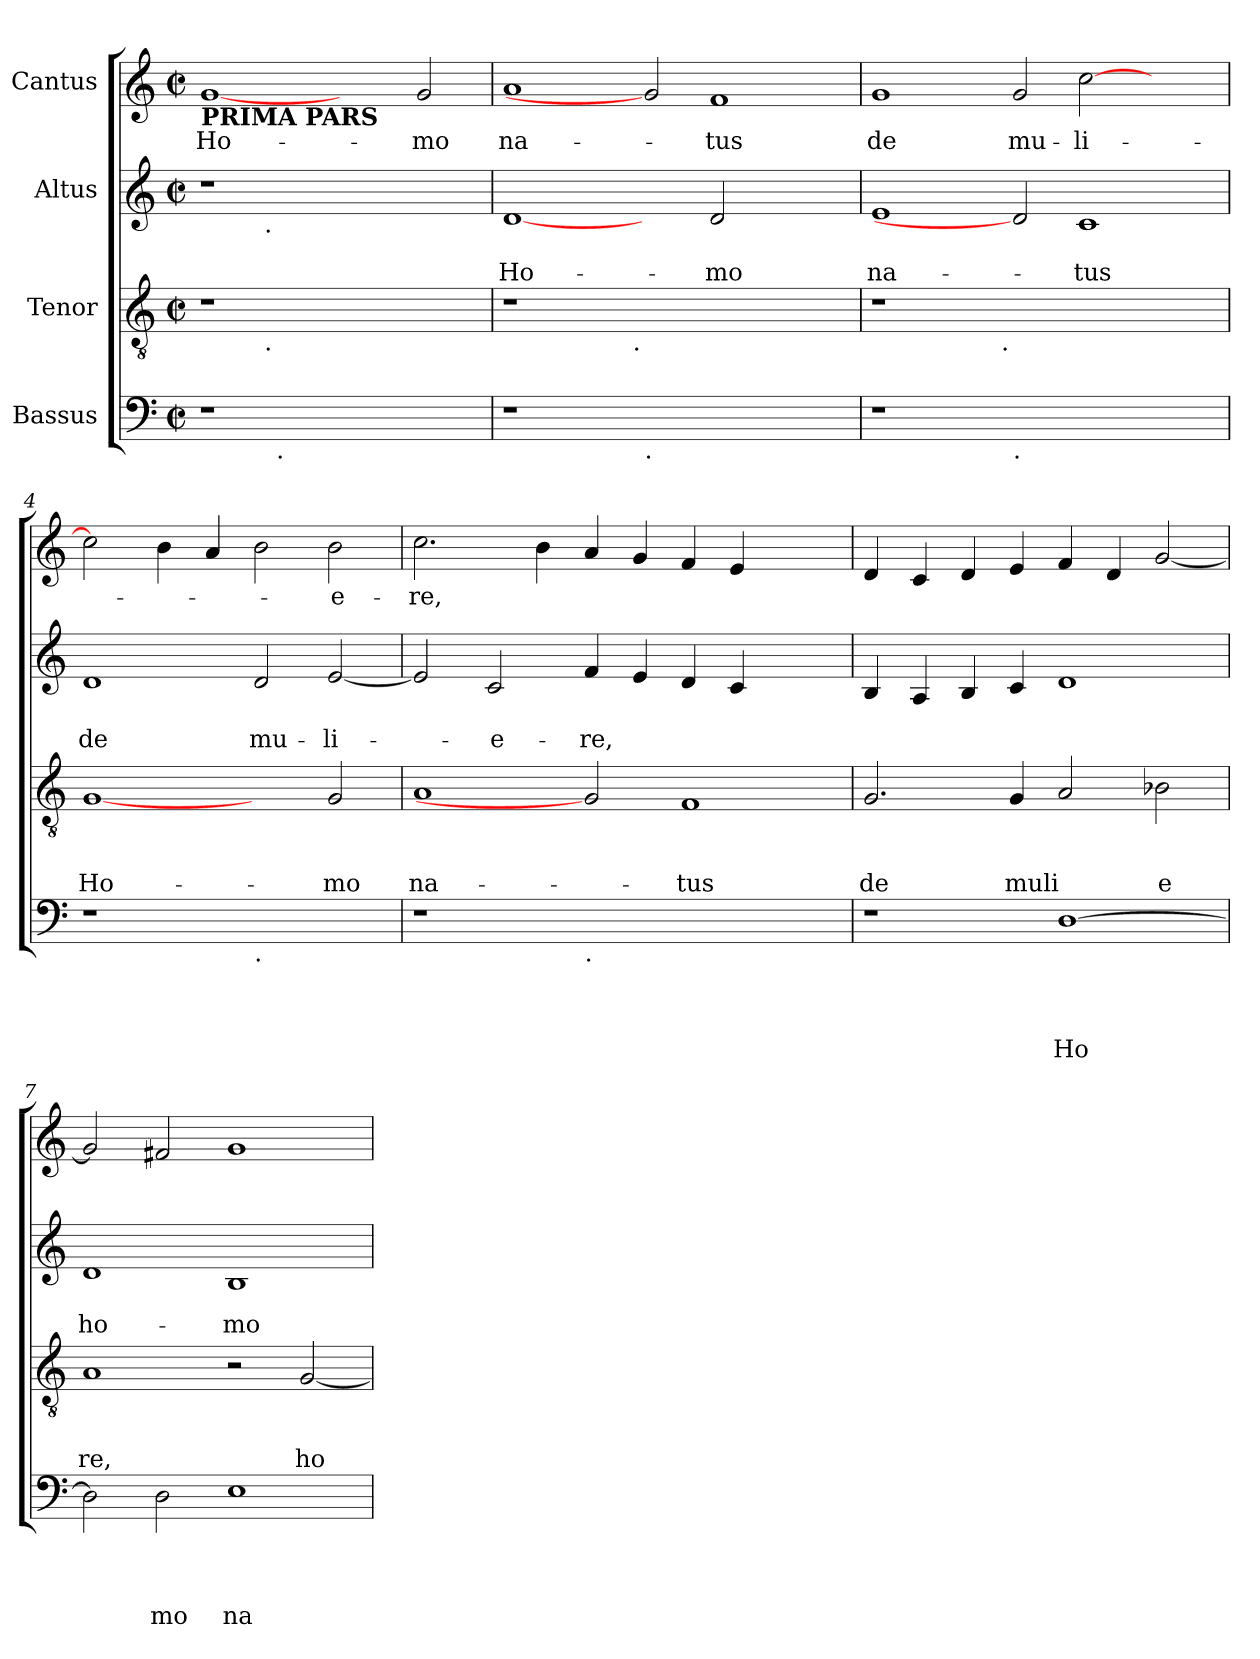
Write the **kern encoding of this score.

**kern	**text	**text	**text	**text	**kern	**text	**text	**text	**kern	**text	**text	**kern	**text
*part4	*part4	*part4	*part4	*part4	*part3	*part3	*part3	*part3	*part2	*part2	*part2	*part1	*part1
*staff4	*staff4	*staff4	*staff4	*staff4	*staff3	*staff3	*staff3	*staff3	*staff2	*staff2	*staff2	*staff1	*staff1
*I"Bassus	*	*	*	*	*I"Tenor	*	*	*	*I"Altus	*	*	*I"Cantus	*
*clefF4	*	*	*	*	*clefGv2	*	*	*	*clefG2	*	*	*clefG2	*
*k[]	*	*	*	*	*k[]	*	*	*	*k[]	*	*	*k[]	*
*C:	*	*	*	*	*C:	*	*	*	*C:	*	*	*C:	*
*M2/2	*	*	*	*	*M2/2	*	*	*	*M2/2	*	*	*M2/2	*
*met(c|)	*	*	*	*	*met(c|)	*	*	*	*met(c|)	*	*	*met(c|)	*
=1	=1	=1	=1	=1	=1	=1	=1	=1	=1	=1	=1	=1	=1
!	!	!	!	!	!	!	!	!	!	!	!	!LO:TX:b:B:t=PRIMA PARS	!
!	!	!	!	!	!	!	!	!	!	!	!	!	!LO:LY:b
*^	*	*	*	*	*^	*	*	*	*^	*	*	*	*
1r	2ryy	.	.	.	.	1r	4...ryy	.	.	.	1r	4...ryy	.	.	[1g	Ho-
!	!	!	!	!	!	!	!	!	!	!	!	!LO:TX:b:t=.	!	!	!	!
!	!	!	!	!	!	!	!LO:TX:b:t=.	!	!	!	!	!	!	!	!	!
.	.	.	.	.	.	.	1ryy	.	.	.	.	1ryy	.	.	.	.
!	!LO:TX:b:t=.	!	!	!	!	!	!	!	!	!	!	!	!	!	!	!
.	1.ryy	.	.	.	.	.	.	.	.	.	.	.	.	.	.	.
1ryy	.	.	.	.	.	1ryy	.	.	.	.	1ryy	.	.	.	2ryy	.
.	.	.	.	.	.	.	2ryy	.	.	.	.	2ryy	.	.	.	.
!	!	!	!	!	!	!	!	!	!	!	!	!	!	!	!	!LO:LY:b
.	.	.	.	.	.	.	.	.	.	.	.	.	.	.	2g/	-mo
.	.	.	.	.	.	.	32ryy	.	.	.	.	32ryy	.	.	.	.
=2	=2	=2	=2	=2	=2	=2	=2	=2	=2	=2	=2	=2	=2	=2	=2	=2
!	!	!	!	!	!	!	!	!	!	!	!	!	!	!LO:LY:b	!	!LO:LY:b
*v	*v	*	*	*	*	*	*	*	*	*	*v	*v	*	*	*	*
1r	.	.	.	.	1r	2ryy	.	.	.	[1d	.	Ho-	1a	na-
.	.	.	.	.	.	4...ryy	.	.	.	.	.	.	.	.
!	!	!	!	!	!	!LO:TX:b:t=.	!	!	!	!	!	!	!	!
.	.	.	.	.	.	1ryy	.	.	.	.	.	.	.	.
!LO:TX:b:t=.	!	!	!	!	!	!	!	!	!	!	!	!	!	!
1.ryy	.	.	.	.	1.ryy	.	.	.	.	2ryy	.	.	2g]	.
!	!	!	!	!	!	!	!	!	!	!	!	!LO:LY:b	!	!LO:LY:b
.	.	.	.	.	.	.	.	.	.	2d/	.	-mo	1f	-tus
.	.	.	.	.	.	2ryy	.	.	.	.	.	.	.	.
.	.	.	.	.	.	.	.	.	.	2ryy	.	.	.	.
.	.	.	.	.	.	32ryy	.	.	.	.	.	.	.	.
=3	=3	=3	=3	=3	=3	=3	=3	=3	=3	=3	=3	=3	=3	=3
!	!	!	!	!	!	!	!	!	!	!	!	!LO:LY:b	!	!LO:LY:b
1r	.	.	.	.	1r	2ryy	.	.	.	1e	.	na-	1g	de
.	.	.	.	.	.	4...ryy	.	.	.	.	.	.	.	.
!	!	!	!	!	!	!LO:TX:b:t=.	!	!	!	!	!	!	!	!
.	.	.	.	.	.	1ryy	.	.	.	.	.	.	.	.
!LO:TX:b:t=.	!	!	!	!	!	!	!	!	!	!	!	!	!	!
!	!	!	!	!	!	!	!	!	!	!	!	!	!	!LO:LY:b
1.ryy	.	.	.	.	1.ryy	.	.	.	.	2d]	.	.	2g/	mu-
!	!	!	!	!	!	!	!	!	!	!	!	!LO:LY:b	!	!LO:LY:b
.	.	.	.	.	.	.	.	.	.	1c	.	-tus	[>2cc\	-li-
.	.	.	.	.	.	2ryy	.	.	.	.	.	.	.	.
.	.	.	.	.	.	.	.	.	.	.	.	.	2ryy	.
.	.	.	.	.	.	32ryy	.	.	.	.	.	.	.	.
=4	=4	=4	=4	=4	=4	=4	=4	=4	=4	=4	=4	=4	=4	=4
!	!	!	!	!	!	!	!	!	!LO:LY:b	!	!	!LO:LY:b	!	!
*	*	*	*	*	*v	*v	*	*	*	*	*	*	*	*
1r	.	.	.	.	[1G	.	.	Ho-	1d	.	de	2cc\]	.
.	.	.	.	.	.	.	.	.	.	.	.	4b\	.
.	.	.	.	.	.	.	.	.	.	.	.	4a/	.
!LO:TX:b:t=.	!	!	!	!	!	!	!	!	!	!	!	!	!
!	!	!	!	!	!	!	!	!	!	!	!LO:LY:b	!	!
1ryy	.	.	.	.	2ryy	.	.	.	2d/	.	mu-	2b\	.
!	!	!	!	!	!	!	!	!LO:LY:b	!	!	!LO:LY:b	!	!LO:LY:b
.	.	.	.	.	2G/	.	.	-mo	[<2e/	.	-li-	2b\	-e-
=5	=5	=5	=5	=5	=5	=5	=5	=5	=5	=5	=5	=5	=5
!	!	!	!	!	!	!	!	!LO:LY:b	!	!	!	!	!LO:LY:b
1r	.	.	.	.	1A	.	.	na-	2e/]	.	.	2.cc\	-re,
!	!	!	!	!	!	!	!	!	!	!	!LO:LY:b	!	!
.	.	.	.	.	.	.	.	.	2c/	.	-e-	.	.
.	.	.	.	.	.	.	.	.	.	.	.	4b\	.
!LO:TX:b:t=.	!	!	!	!	!	!	!	!	!	!	!	!	!
!	!	!	!	!	!	!	!	!	!	!	!LO:LY:b	!	!
1.ryy	.	.	.	.	2G]	.	.	.	4f/	.	-re,	4a/	.
.	.	.	.	.	.	.	.	.	4e/	.	.	4g/	.
!	!	!	!	!	!	!	!	!LO:LY:b	!	!	!	!	!
.	.	.	.	.	1F	.	.	-tus	4d/	.	.	4f/	.
.	.	.	.	.	.	.	.	.	4c/	.	.	4e/	.
.	.	.	.	.	.	.	.	.	2ryy	.	.	2ryy	.
!!LO:LB:g=z
=6	=6	=6	=6	=6	=6	=6	=6	=6	=6	=6	=6	=6	=6
!	!	!	!	!	!	!	!	!LO:LY:b	!	!	!	!	!
1r	.	.	.	.	2.G/	.	.	de	4B/	.	.	4d/	.
.	.	.	.	.	.	.	.	.	4A/	.	.	4c/	.
.	.	.	.	.	.	.	.	.	4B/	.	.	4d/	.
!	!	!	!	!	!	!	!	!LO:LY:b	!	!	!	!	!
.	.	.	.	.	4G/	.	.	muli	4c/	.	.	4e/	.
!	!	!	!	!LO:LY:b	!	!	!	!	!	!	!	!	!
[>1D	.	.	.	Ho	2A/	.	.	.	1d	.	.	4f/	.
.	.	.	.	.	.	.	.	.	.	.	.	4d/	.
!	!	!	!	!	!	!	!	!LO:LY:b	!	!	!	!	!
.	.	.	.	.	2B-X\	.	.	e	.	.	.	[<2g/	.
=7	=7	=7	=7	=7	=7	=7	=7	=7	=7	=7	=7	=7	=7
!	!	!	!	!	!	!	!	!LO:LY:b	!	!	!LO:LY:b	!	!
2D\]	.	.	.	.	1A	.	.	re,	1d	.	ho-	2g/]	.
!	!	!	!	!LO:LY:b	!	!	!	!	!	!	!	!	!
2D\	.	.	.	mo	.	.	.	.	.	.	.	2f#/	.
!	!	!	!	!LO:LY:b	!	!	!	!	!	!	!LO:LY:b	!	!
1E	.	.	.	na	2r	.	.	.	1B	.	-mo	1g	.
!	!	!	!	!	!	!	!	!LO:LY:b	!	!	!	!	!
.	.	.	.	.	[<2G/	.	.	ho	.	.	.	.	.
=	=	=	=	=	=	=	=	=	=	=	=	=	=
*-	*-	*-	*-	*-	*-	*-	*-	*-	*-	*-	*-	*-	*-
